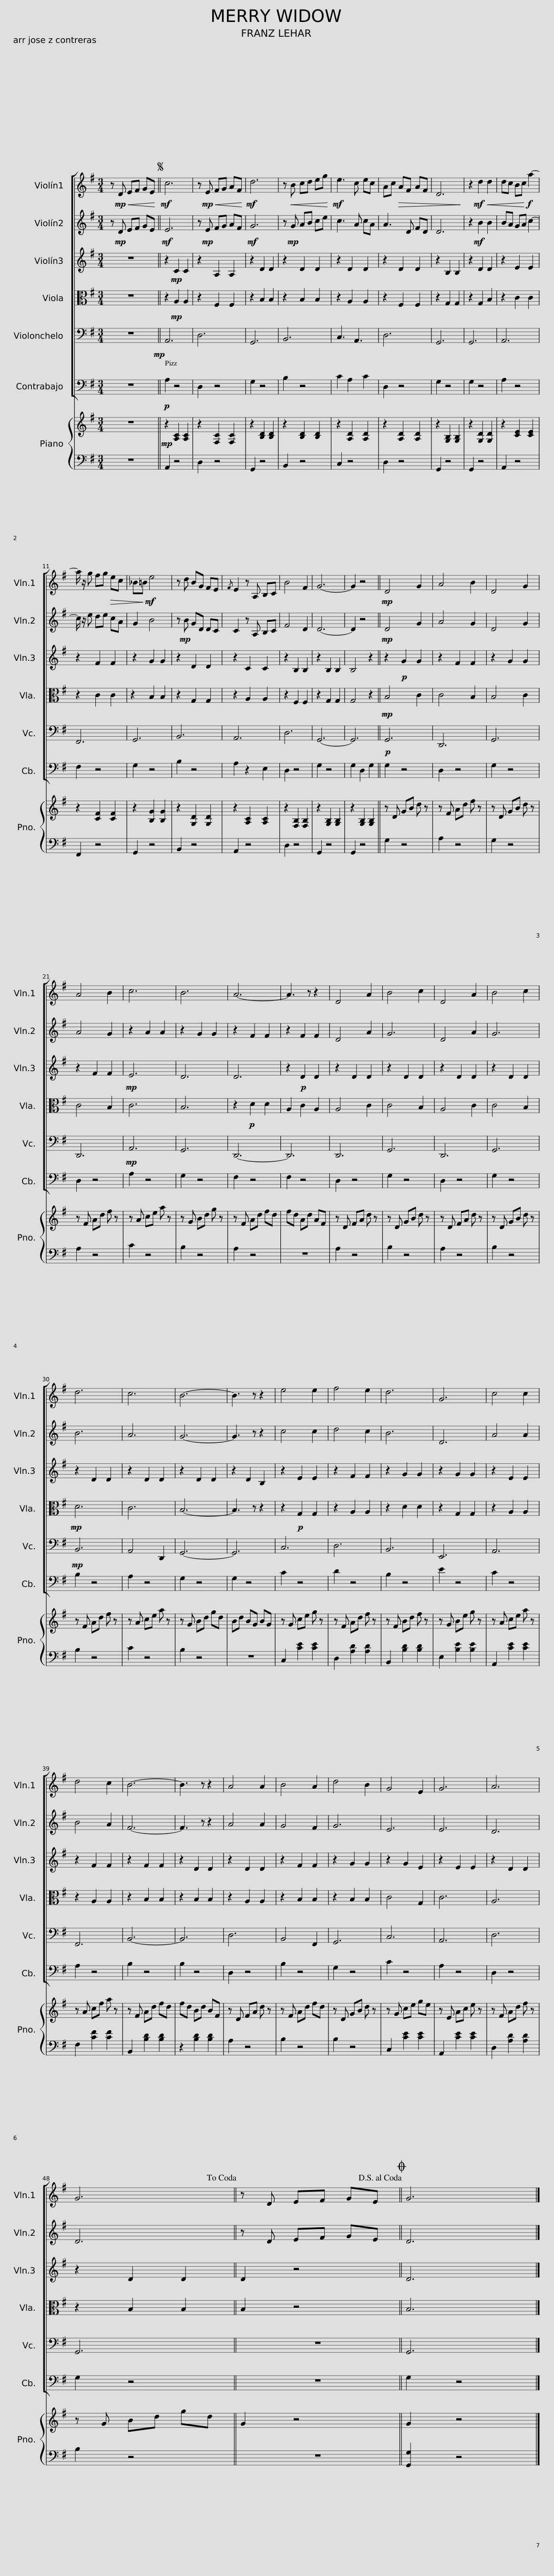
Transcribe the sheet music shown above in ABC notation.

X:1
%%score [ 1 2 3 4 5 6 ] { 7 | 8 }
L:1/8
M:3/4
I:linebreak $
K:G
V:1 treble
V:2 treble
V:3 treble
V:4 alto
V:5 bass
V:6 bass transpose=-12
V:7 treble
V:8 bass
V:1
 z!mp! D!<(! EF GE!<)! ||S!mf! c6 | z!mp! E!<(! FG AF!<)! |!mf! d6 | z!<(! B cd eg!<)! | %5
!mf! e3 c ec | Ac!>(! AF AF | D6!>)! | z2!mf! d2!<(! d2 | dc Bc!<)!!f! a2- |$ %10
 a/ z/ g fg!>(! ec | _B=B!>)!!mf! e4 | z d BG FE |{/F} E2 z A, B,C | B4 F2 | %15
 G6- | G2 z4 ||!mp! D4 G2 | A4 B2 | D4 G2 |$ %20
 A4 B2 | c6 | B6 | A6- | A3 z z2 | %25
 D4 A2 | B4 c2 | D4 A2 | B4 c2 |$ d6 | %30
 c6 | B6- | B3 z z2 | e4 e2 | f4 e2 | %35
 d6 | G6 | c4 c2 |$ d4 c2 | B6- | %40
 B3 z z2 | A4 A2 | B4 A2 | d4 B2 | G4 E2 | %45
 G6 | A6 |$ G6!dacoda! || z D EF GE!D.S.! ||O G6 |] %50
V:2
 z!mp! D EF GE ||!mf! E6 | z!mp! E FG AF |!mf! G6 | z!mp! G AB ce | %5
 c3 A cA | A3 D FD | D6 | z2!mf! B2 B2 | BA GA c2- |$ %10
 c/ z/ e de cA | G2 B4 | z!mp! B GD DC | C2 z A, B,C | F4 D2 | %15
 D6- | D2 z4 ||!mp! D4 G2 | A4 G2 | D4 G2 |$ %20
 A4 G2 | z2 A2 A2 | z2 G2 G2 | z2 F2 F2 | z2 F2 F2 | %25
 D4 A2 | G6 | D4 A2 | G6 |$ B6 | %30
 A6 | G6- | G3 z z2 | c4 c2 | d4 c2 | %35
 B6 | D6 | A4 A2 |$ B4 A2 | F6- | %40
 F3 z z2 | A4 A2 | G4 F2 | G6 | E6 | %45
 E6 | D6 |$ D6 || z D EF GE || D6 |] %50
V:3
 z6 || z2!mp! C2 C2 | z2 A,2 A,2 | z2 D2 D2 | z2 D2 D2 | %5
 z2 D2 D2 | z2 D2 D2 | z2 B,2 B,2 | z2 D2 D2 | z2 E2 E2 |$ %10
 z2 F2 F2 | z2 G2 G2 | z2 D2 D2 | z2 C2 C2 | z2 B,2 B,2 | %15
 z2 B,2 B,2 | B,4 z2 || z2!p! G2 G2 | z2 F2 F2 | z2 G2 G2 |$ %20
 z2 F2 F2 |!mp! E6 | D6 | D6 | z2!p! D2 D2 | %25
 z2 D2 D2 | z2 D2 D2 | z2 D2 D2 | z2 D2 D2 |$ z2 D2 D2 | %30
 z2 D2 D2 | z2 D2 D2 | z2 D2 B,2 | z2 E2 E2 | z2 F2 F2 | %35
 z2 G2 G2 | z2 G2 G2 | z2 E2 E2 |$ z2 F2 F2 | z2 F2 F2 | %40
 z2 D2 D2 | z2 D2 D2 | z2 F2 F2 | z2 G2 G2 | z2 G2 E2 | %45
 z2 E2 E2 | z2 D2 D2 |$ z2 D2 D2 || D2 z4 || D6 |] %50
V:4
 z6 || z2!mp! A,2 A,2 | z2 F,2 F,2 | z2 B,2 B,2 | z2 B,2 B,2 | %5
 z2 A,2 A,2 | z2 F,2 F,2 | z2 G,2 G,2 | z2 G,2 B,2 | z2 C2 C2 |$ %10
 z2 C2 C2 | z2 B,2 B,2 | z2 G,2 G,2 | z2 A,2 A,2 | z2 F,2 F,2 | %15
 z2 G,2 G,2 | G,4 z2 ||!mp! B,4 C2 | C4 B,2 | B,4 C2 |$ %20
 C4 B,2 | C6 | B,6 | z2!p! D2 D2 | A,2 C2 A,2 | %25
 A,4 C2 | C4 B,2 | A,4 C2 | C4 B,2 |$!mp! D6 | %30
 C6 | B,6- | B,3 z z2 | z2!p! G,2 G,2 | z2 A,2 A,2 | %35
 z2 D2 D2 | z2 G,2 G,2 | z2 A,2 A,2 |$ z2 A,2 A,2 | z2 B,2 B,2 | %40
 z2 B,2 B,2 | z2 A,2 A,2 | z2 B,2 B,2 | z2 B,2 B,2 | C4 G,2 | %45
 C6 | A,6 |$ z2 B,2 B,2 || B,2 z4 || B,6 |] %50
V:5
 z6 ||!mp! A,,6 | D,6 | G,,6 | B,,6 | %5
 C,3 A,,3 | D,6 | G,,6 | G,,6 | A,,6 |$ %10
 F,,6 | G,,6 | B,,6 | A,,6 | D,6 | %15
 G,,6- | G,,6 ||!p! G,,6 | D,,6 | G,,6 |$ %20
 D,,6 |!mp! A,,6 | G,,6 | D,,6- | D,,6 | %25
 D,,6 | G,,6 | D,,6 | G,,6 |$!mp! B,,6 | %30
 A,,4 D,,2 | G,,6- | G,,6 | C,6 | D,6 | %35
 B,,6 | E,,6 | A,,6 |$ F,,6 | B,,6- | %40
 B,,6 | D,6 | B,,4 F,,2 | G,,6 | C,6 | %45
 A,,6 | D,6 |$ G,,6 || z6 || G,,6 |] %50
V:6
 z6 ||!p! A,2 z4 | D,2 z4 | G,2 z4 | B,2 z4 | %5
 C2 A,2 C2 | D,2 z4 | G,2 z4 | G,2 z4 | A,2 z4 |$ %10
 F,2 z4 | G,2 z4 | B,2 z4 | A,2 z2 E,2 | D,2 z4 | %15
 G,2 z4 | G,2 D,2 G,2 || G,2 z4 | D,2 z4 | G,2 z4 |$ %20
 D,2 z4 | A,2 z4 | G,2 z4 | F,2 z4 | F,2 z4 | %25
 D,2 z4 | G,2 z4 | D,2 z4 | G,2 z4 |$ B,2 z4 | %30
 A,2 z4 | G,2 z4 | G,2 z4 | C2 z4 | D2 z4 | %35
 B,2 z4 | E2 z4 | C2 z4 |$ A,2 z4 | B,2 z4 | %40
 B,2 z4 | D,2 z4 | B,2 z4 | G,2 z4 | C2 z4 | %45
 A,2 z4 | D,2 z4 |$ G,2 z4 || z6 || G,2 z4 |] %50
V:7
 z6 ||!mp! z2 [A,C]2 [A,C]2 | z2 [F,C]2 [F,C]2 | z2 [B,D]2 [B,D]2 | z2 [B,D]2 [B,D]2 | %5
 z2 [A,D]2 [A,D]2 | z2 [A,D]2 [A,D]2 | z2 [G,B,]2 [G,B,]2 | z2 [G,D]2 [G,D]2 | z2 [CE]2 [CE]2 |$ %10
 z2 [CF]2 [CF]2 | z2 [B,G]2 [B,G]2 | z2 [G,D]2 [G,D]2 | z2 [A,C]2 [A,C]2 | z2 [F,B,]2 [F,B,]2 | %15
 z2 [G,B,]2 [G,B,]2 | z2 [G,B,]2 [G,B,]2 || z D GB d z | z F Ad f z | z D GB d z |$ %20
 z F Ad f z | z A ce a z | z G Bd g z | z F Ad fd | fd Ad AF | %25
 z D FA d z | z D GB d z | z D FA d z | z D GB d z |$ z F Ad f z | %30
 z A ce a z | z G Bd gd | Bd BG BG | z G ce g z | z F Ad f z | %35
 z F Bd f z | z G Be g z | z A ce a z |$ z A cf a z | z F Ad fd | %40
 fd Bd BF | z D FA d z | z F Ad fd | z D GB d z | z G ce ge | %45
 z E Ac e z | z F Ad f z |$ z G Bd gd || G2 z4 || G2 z4 |] %50
V:8
 z6 || A,,2 z4 | D,2 z4 | G,,2 z4 | B,,2 z4 | %5
 C,2 z4 | D,2 z4 | G,,2 z4 | G,,2 z4 | A,,2 z4 |$ %10
 F,,2 z4 | G,,2 z4 | B,,2 z4 | A,,2 z4 | D,2 z4 | %15
 G,,2 z4 | G,,2 z4 || G,2 z4 | A,2 z4 | G,2 z4 |$ %20
 A,2 z4 | C2 z4 | B,2 z4 | A,2 z4 | z6 | %25
 A,2 z4 | B,2 z4 | A,2 z4 | B,2 z4 |$ B,2 z4 | %30
 C2 z4 | B,2 z4 | z6 | C,2 [CE]2 [CE]2 | D,2 [A,D]2 [A,D]2 | %35
 B,,2 [B,D]2 [B,D]2 | E,2 [B,E]2 [B,E]2 | A,,2 [CE]2 [CE]2 |$ F,2 [CF]2 [CF]2 | B,,2 [B,D]2 [B,D]2 | %40
 z2 [B,D]2 [B,D]2 | A,2 z4 | B,2 z4 | B,2 z4 | C,2 [CE]2 [CE]2 | %45
 A,,2 [CE]2 [CE]2 | D,2 [A,D]2 [A,D]2 |$ B,2 z4 || z6 || [G,,G,]2 z4 |] %50
